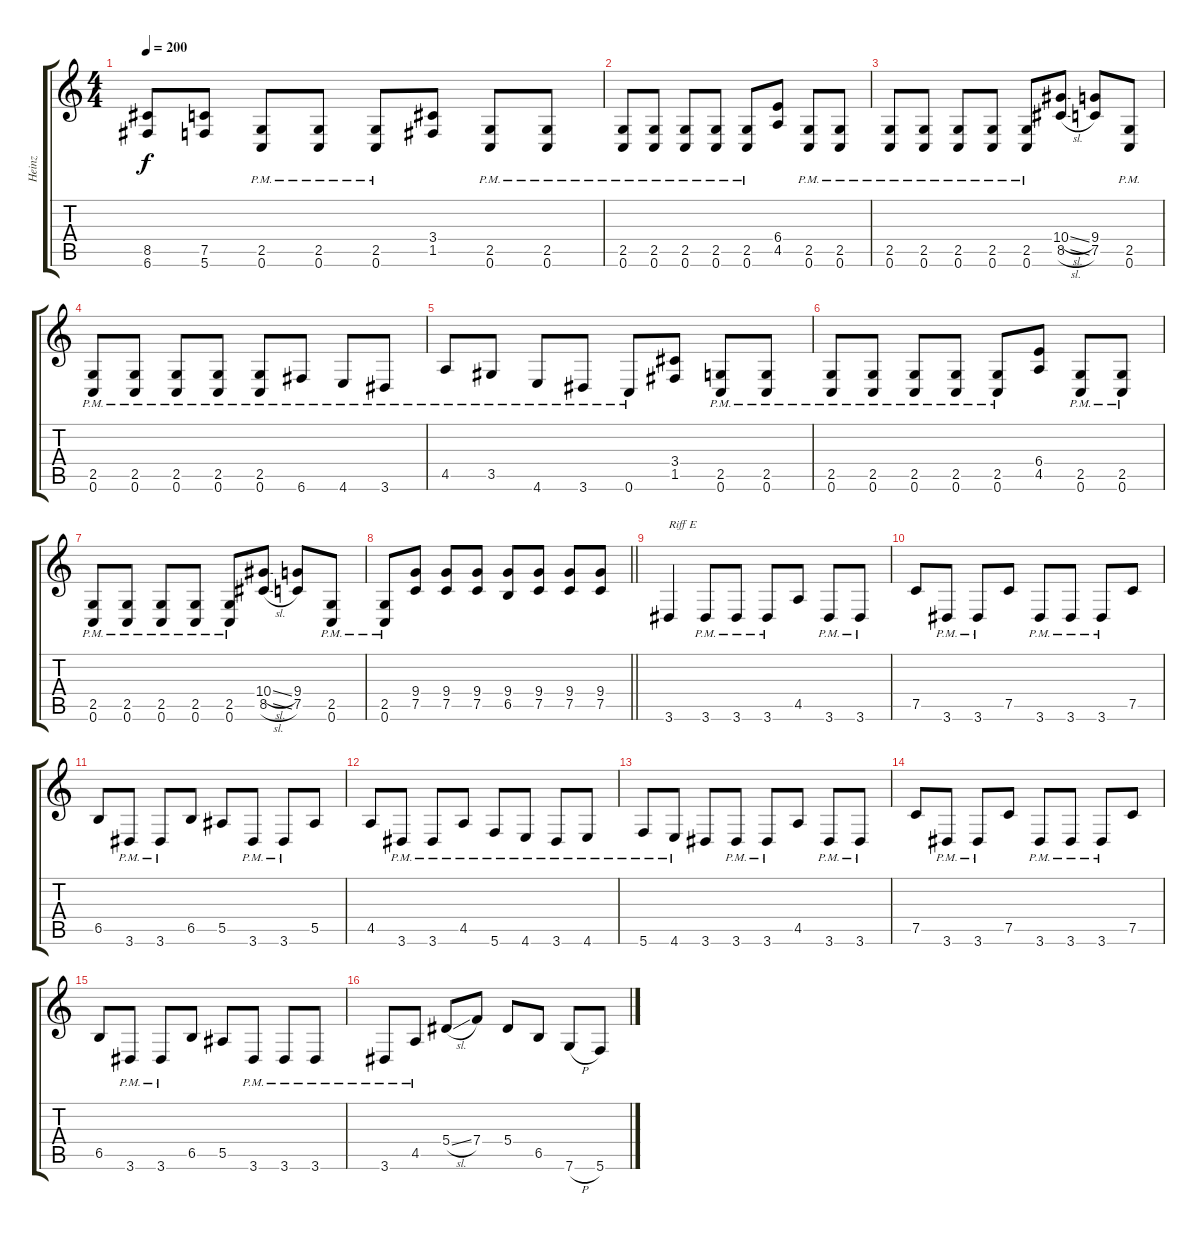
\track ("Heinz" "Heinz") {instrument distortionguitar}
\staff {score tabs}
\tuning (C4 G3 Eb3 Bb2 F2 C2) {hide}
\ts (4 4)
\tempo 200
\clef g2
\ks c
(8.5 6.6).8{dy f} (7.5 5.6).8 (2.5{pm} 0.6{pm}).8 (2.5{pm} 0.6{pm}).8 (2.5{pm} 0.6{pm}).8 (3.4 1.5).8 (2.5{pm} 0.6{pm}).8 (2.5{pm} 0.6{pm}).8 |
(2.5{pm} 0.6{pm}).8 (2.5{pm} 0.6{pm}).8 (2.5{pm} 0.6{pm}).8 (2.5{pm} 0.6{pm}).8 (2.5{pm} 0.6{pm}).8 (6.4 4.5).8 (2.5{pm} 0.6{pm}).8 (2.5{pm} 0.6{pm}).8 |
(2.5{pm} 0.6{pm}).8 (2.5{pm} 0.6{pm}).8 (2.5{pm} 0.6{pm}).8 (2.5{pm} 0.6{pm}).8 (2.5{pm} 0.6{pm}).8 (10.4{sl} 8.5{sl}).8 (9.4 7.5).8 (2.5{pm} 0.6{pm}).8 |
(2.5{pm} 0.6{pm}).8 (2.5{pm} 0.6{pm}).8 (2.5{pm} 0.6{pm}).8 (2.5{pm} 0.6{pm}).8 (2.5{pm} 0.6{pm}).8 6.6{pm}.8 4.6{pm}.8 3.6{pm}.8 |
4.5{pm}.8 3.5{pm}.8 4.6{pm}.8 3.6{pm}.8 0.6{pm}.8 (3.4 1.5).8 (2.5{pm} 0.6{pm}).8 (2.5{pm} 0.6{pm}).8 |
(2.5{pm} 0.6{pm}).8 (2.5{pm} 0.6{pm}).8 (2.5{pm} 0.6{pm}).8 (2.5{pm} 0.6{pm}).8 (2.5{pm} 0.6{pm}).8 (6.4 4.5).8 (2.5{pm} 0.6{pm}).8 (2.5{pm} 0.6{pm}).8 |
(2.5{pm} 0.6{pm}).8 (2.5{pm} 0.6{pm}).8 (2.5{pm} 0.6{pm}).8 (2.5{pm} 0.6{pm}).8 (2.5{pm} 0.6{pm}).8 (10.4{sl} 8.5{sl}).8 (9.4 7.5).8 (2.5{pm} 0.6{pm}).8 |
\barLineRight lightlight
(2.5{pm} 0.6{pm}).8 (9.4 7.5).8 (9.4 7.5).8 (9.4 7.5).8 (9.4 6.5).8 (9.4 7.5).8 (9.4 7.5).8 (9.4 7.5).8 |
3.6.4{txt "Riff E"} 3.6{pm}.8 3.6{pm}.8 3.6{pm}.8 4.5.8 3.6{pm}.8 3.6{pm}.8 |
7.5.8 3.6{pm}.8 3.6{pm}.8 7.5.8 3.6{pm}.8 3.6{pm}.8 3.6{pm}.8 7.5.8 |
6.5.8 3.6{pm}.8 3.6{pm}.8 6.5.8 5.5.8 3.6{pm}.8 3.6{pm}.8 5.5.8 |
4.5.8 3.6{pm}.8 3.6{pm}.8 4.5{pm}.8 5.6{pm}.8 4.6{pm}.8 3.6{pm}.8 4.6{pm}.8 |
5.6{pm}.8 4.6{pm}.8 3.6.8 3.6{pm}.8 3.6{pm}.8 4.5.8 3.6{pm}.8 3.6{pm}.8 |
7.5.8 3.6{pm}.8 3.6{pm}.8 7.5.8 3.6{pm}.8 3.6{pm}.8 3.6{pm}.8 7.5.8 |
6.5.8 3.6{pm}.8 3.6{pm}.8 6.5.8 5.5.8 3.6{pm}.8 3.6{pm}.8 3.6{pm}.8 |
3.6{pm}.8 4.5{pm}.8 5.4{sl}.8 7.4.8 5.4.8 6.5.8 7.6{h}.8 5.6.8
